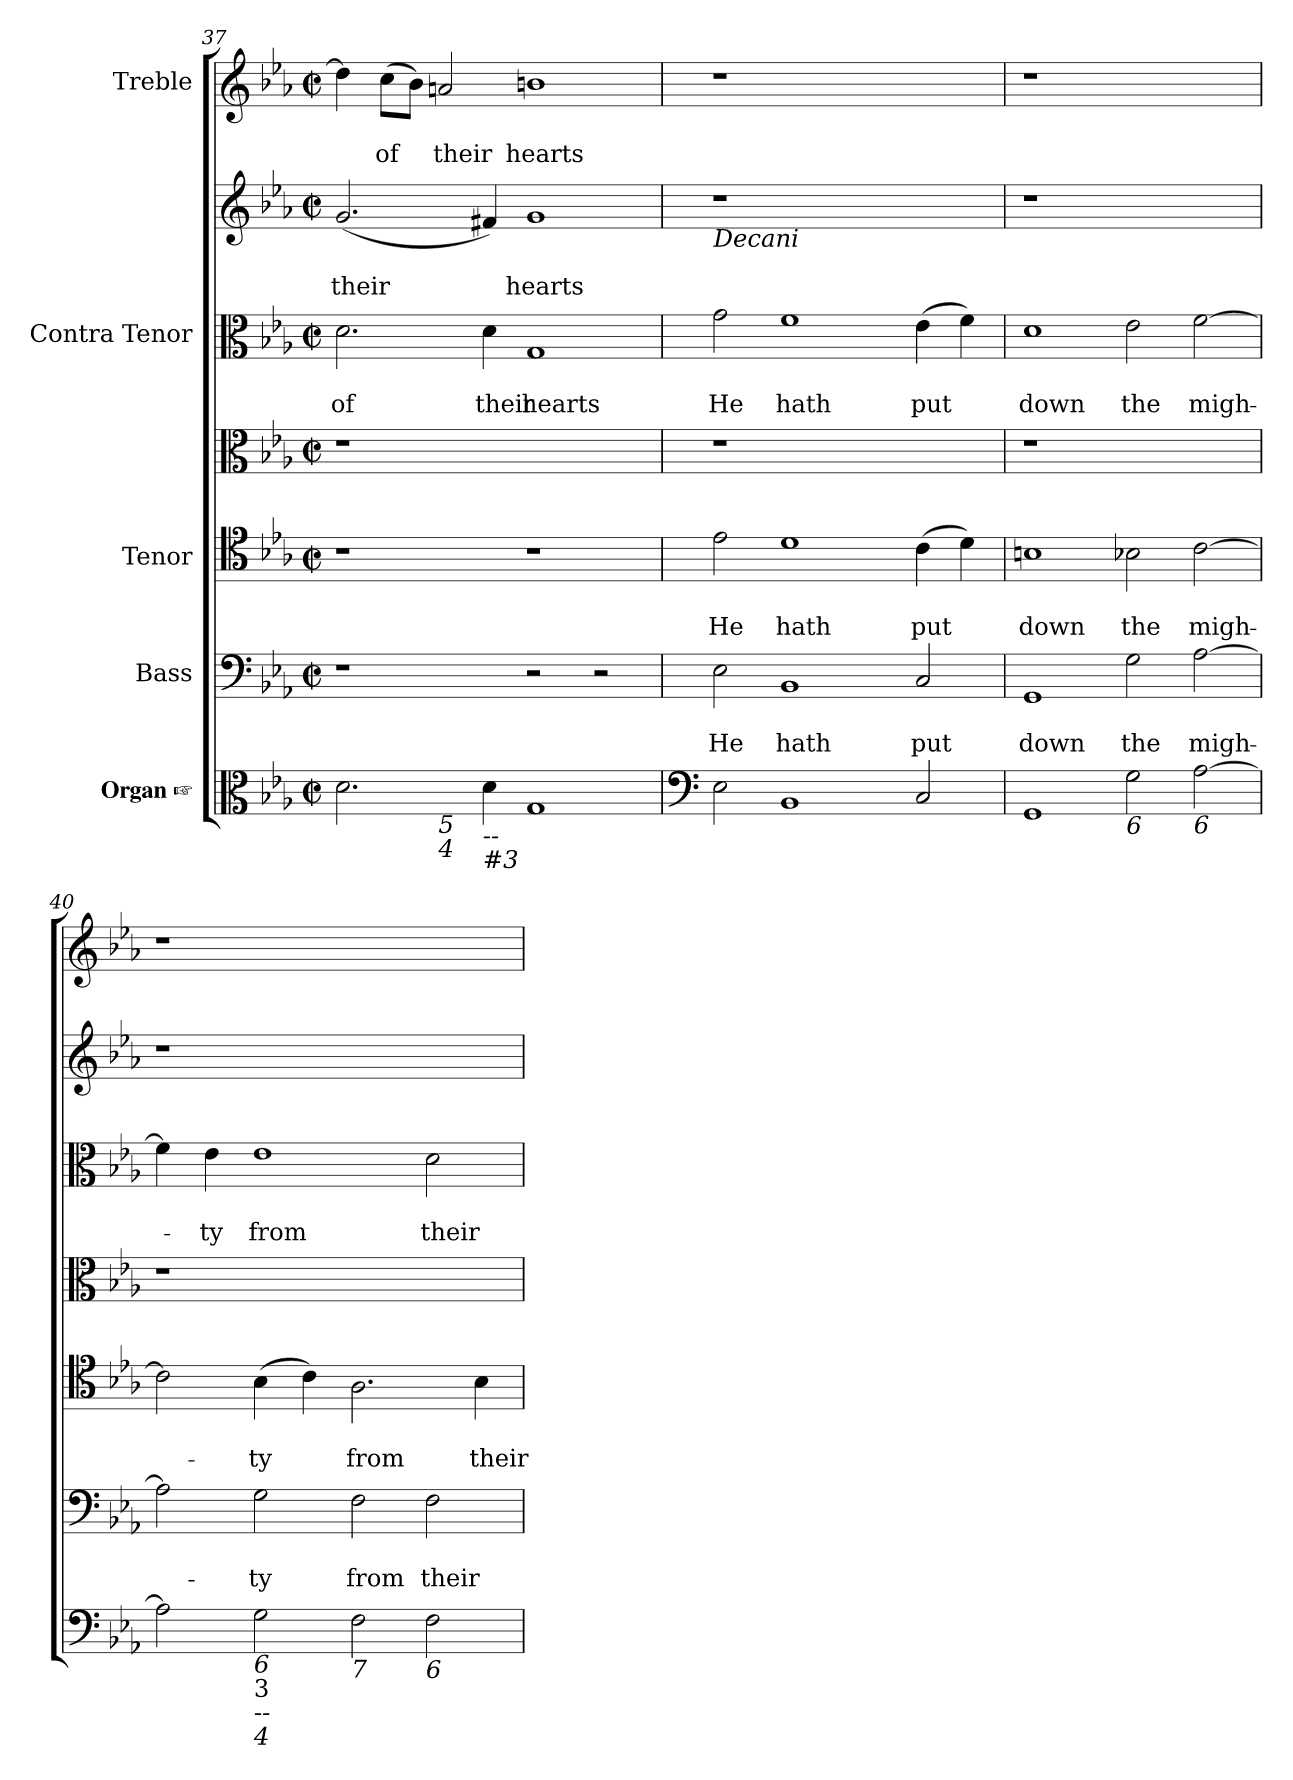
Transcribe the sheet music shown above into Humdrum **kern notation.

**kern	**kern	**text	**text	**kern	**text	**text	**kern	**kern	**text	**text	**kern	**text	**text	**kern	**text	**text
*part7	*part6	*part6	*part6	*part5	*part5	*part5	*part4	*part3	*part3	*part3	*part2	*part2	*part2	*part1	*part1	*part1
*staff7	*staff6	*staff6	*staff6	*staff5	*staff5	*staff5	*staff4	*staff3	*staff3	*staff3	*staff2	*staff2	*staff2	*staff1	*staff1	*staff1
*I"Organ     ☞	*I"Bass	*	*	*I"Tenor	*	*	*	*I"Contra Tenor	*	*	*	*	*	*I"Treble	*	*
!!LO:PB:g=z
*clefC3	*clefF4	*	*	*clefC4	*	*	*clefC3	*clefC3	*	*	*clefG2	*	*	*clefG2	*	*
*k[b-e-a-]	*k[b-e-a-]	*	*	*k[b-e-a-]	*	*	*k[b-e-a-]	*k[b-e-a-]	*	*	*k[b-e-a-]	*	*	*k[b-e-a-]	*	*
*c:	*c:	*	*	*c:	*	*	*c:	*c:	*	*	*c:	*	*	*c:	*	*
*M2/2	*M2/2	*	*	*M2/2	*	*	*M2/2	*M2/2	*	*	*M2/2	*	*	*M2/2	*	*
*met(c|)	*met(c|)	*	*	*met(c|)	*	*	*met(c|)	*met(c|)	*	*	*met(c|)	*	*	*met(c|)	*	*
=37	=37	=37	=37	=37	=37	=37	=37	=37	=37	=37	=37	=37	=37	=37	=37	=37
!LO:TX:b:i:t=6	!	!	!	!	!	!	!	!	!	!	!	!	!	!	!	!
!LO:TX:b:t=4	!	!	!	!	!	!	!	!	!	!	!	!	!	!	!	!
!	!	!	!	!	!	!	!	!	!	!LO:LY:b	!	!	!LO:LY:b	!	!	!
*^	*	*	*	*	*	*	*	*	*	*	*	*	*	*	*	*
2.d\	2ryy	1r	.	.	1r	.	.	1r	2.d\	.	of	(<2.g/	.	their	4dd\]	.	.
!	!	!	!	!	!	!	!	!	!	!	!	!	!	!	!	!	!LO:LY:b
.	.	.	.	.	.	.	.	.	.	.	.	.	.	.	(>8cc\L	.	of
.	.	.	.	.	.	.	.	.	.	.	.	.	.	.	8b-\J)	.	.
!	!LO:TX:b:i:t=5	!	!	!	!	!	!	!	!	!	!	!	!	!	!	!	!
!	!LO:TX:b:i:t=4	!	!	!	!	!	!	!	!	!	!	!	!	!	!	!	!
!	!	!	!	!	!	!	!	!	!	!	!	!	!	!	!	!	!LO:LY:b
.	1.ryy	.	.	.	.	.	.	.	.	.	.	.	.	.	2an/	.	their
!LO:TX:b:i:t=--	!	!	!	!	!	!	!	!	!	!	!	!	!	!	!	!	!
!LO:TX:b:i:t=#3	!	!	!	!	!	!	!	!	!	!	!	!	!	!	!	!	!
!	!	!	!	!	!	!	!	!	!	!	!LO:LY:b	!	!	!	!	!	!
4d\	.	.	.	.	.	.	.	.	4d\	.	their	4f#X/)	.	.	.	.	.
!	!	!	!	!	!	!	!	!	!	!	!LO:LY:b	!	!	!LO:LY:b	!	!	!LO:LY:b
1G	.	2r	.	.	1r	.	.	1ryy	1G	.	hearts	1g	.	hearts	1bn	.	hearts
.	.	2r	.	.	.	.	.	.	.	.	.	.	.	.	.	.	.
*v	*v	*	*	*	*	*	*	*	*	*	*	*	*	*	*	*	*
=38	=38	=38	=38	=38	=38	=38	=38	=38	=38	=38	=38	=38	=38	=38	=38	=38
*clefF4	*	*	*	*	*	*	*	*	*	*	*	*	*	*	*	*
*^	*	*	*	*	*	*	*	*	*	*	*	*	*	*	*	*
!	!	!	!	!	!	!	!	!	!	!	!	!LO:TX:b:i:t=Decani	!	!	!	!	!
!	!	!	!	!LO:LY:b	!	!	!LO:LY:b	!	!	!	!LO:LY:b	!	!	!	!	!	!
*v	*v	*	*	*	*	*	*	*	*	*	*	*	*	*	*	*	*
2E-\	2E-\	.	He	2e-\	.	He	1r	2g\	.	He	1r	.	.	1r	.	.
!	!	!	!LO:LY:b	!	!	!LO:LY:b	!	!	!	!LO:LY:b	!	!	!	!	!	!
1BB-	1BB-	.	hath	1d	.	hath	.	1f	.	hath	.	.	.	.	.	.
.	.	.	.	.	.	.	1ryy	.	.	.	1ryy	.	.	1ryy	.	.
!	!	!	!LO:LY:b	!	!	!LO:LY:b	!	!	!	!LO:LY:b	!	!	!	!	!	!
2C/	2C/	.	put	(>4c\	.	put	.	(>4e-\	.	put	.	.	.	.	.	.
.	.	.	.	4d\)	.	.	.	4f\)	.	.	.	.	.	.	.	.
=39	=39	=39	=39	=39	=39	=39	=39	=39	=39	=39	=39	=39	=39	=39	=39	=39
!	!	!	!LO:LY:b	!	!	!LO:LY:b	!	!	!	!LO:LY:b	!	!	!	!	!	!
1GG	1GG	.	down	1Bn	.	down	1r	1d	.	down	1r	.	.	1r	.	.
!LO:TX:b:i:t=6	!	!	!	!	!	!	!	!	!	!	!	!	!	!	!	!
!	!	!	!LO:LY:b	!	!	!LO:LY:b	!	!	!	!LO:LY:b	!	!	!	!	!	!
2G\	2G\	.	the	2B-X\	.	the	1ryy	2e-\	.	the	1ryy	.	.	1ryy	.	.
!LO:TX:b:i:t=6	!	!	!	!	!	!	!	!	!	!	!	!	!	!	!	!
!	!	!	!LO:LY:b	!	!	!LO:LY:b	!	!	!	!LO:LY:b	!	!	!	!	!	!
[2A-\	[2A-\	.	migh-	[2c\	.	migh-	.	[2f\	.	migh-	.	.	.	.	.	.
!!LO:LB:g=z
=40	=40	=40	=40	=40	=40	=40	=40	=40	=40	=40	=40	=40	=40	=40	=40	=40
2A-\]	2A-\]	.	.	2c\]	.	.	1r	4f\]	.	.	1r	.	.	1r	.	.
!	!	!	!	!	!	!	!	!	!	!LO:LY:b	!	!	!	!	!	!
.	.	.	.	.	.	.	.	4e-\	.	-ty	.	.	.	.	.	.
!LO:TX:b:i:t=6	!	!	!	!	!	!	!	!	!	!	!	!	!	!	!	!
!LO:TX:b:t=3	!	!	!	!	!	!	!	!	!	!	!	!	!	!	!	!
!LO:TX:b:i:t=--	!	!	!	!	!	!	!	!	!	!	!	!	!	!	!	!
!LO:TX:b:i:t=4	!	!	!	!	!	!	!	!	!	!	!	!	!	!	!	!
!	!	!	!LO:LY:b	!	!	!LO:LY:b	!	!	!	!LO:LY:b	!	!	!	!	!	!
2G\	2G\	.	-ty	(>4B-\	.	-ty	.	1e-	.	from	.	.	.	.	.	.
.	.	.	.	4c\)	.	.	.	.	.	.	.	.	.	.	.	.
!LO:TX:b:i:t=7	!	!	!	!	!	!	!	!	!	!	!	!	!	!	!	!
!	!	!	!LO:LY:b	!	!	!LO:LY:b	!	!	!	!	!	!	!	!	!	!
2F\	2F\	.	from	2.A-\	.	from	1ryy	.	.	.	1ryy	.	.	1ryy	.	.
!LO:TX:b:i:t=6	!	!	!	!	!	!	!	!	!	!	!	!	!	!	!	!
!	!	!	!LO:LY:b	!	!	!	!	!	!	!LO:LY:b	!	!	!	!	!	!
2F\	2F\	.	their	.	.	.	.	2d\	.	their	.	.	.	.	.	.
!	!	!	!	!	!	!LO:LY:b	!	!	!	!	!	!	!	!	!	!
.	.	.	.	4B-\	.	their	.	.	.	.	.	.	.	.	.	.
=	=	=	=	=	=	=	=	=	=	=	=	=	=	=	=	=
*-	*-	*-	*-	*-	*-	*-	*-	*-	*-	*-	*-	*-	*-	*-	*-	*-
